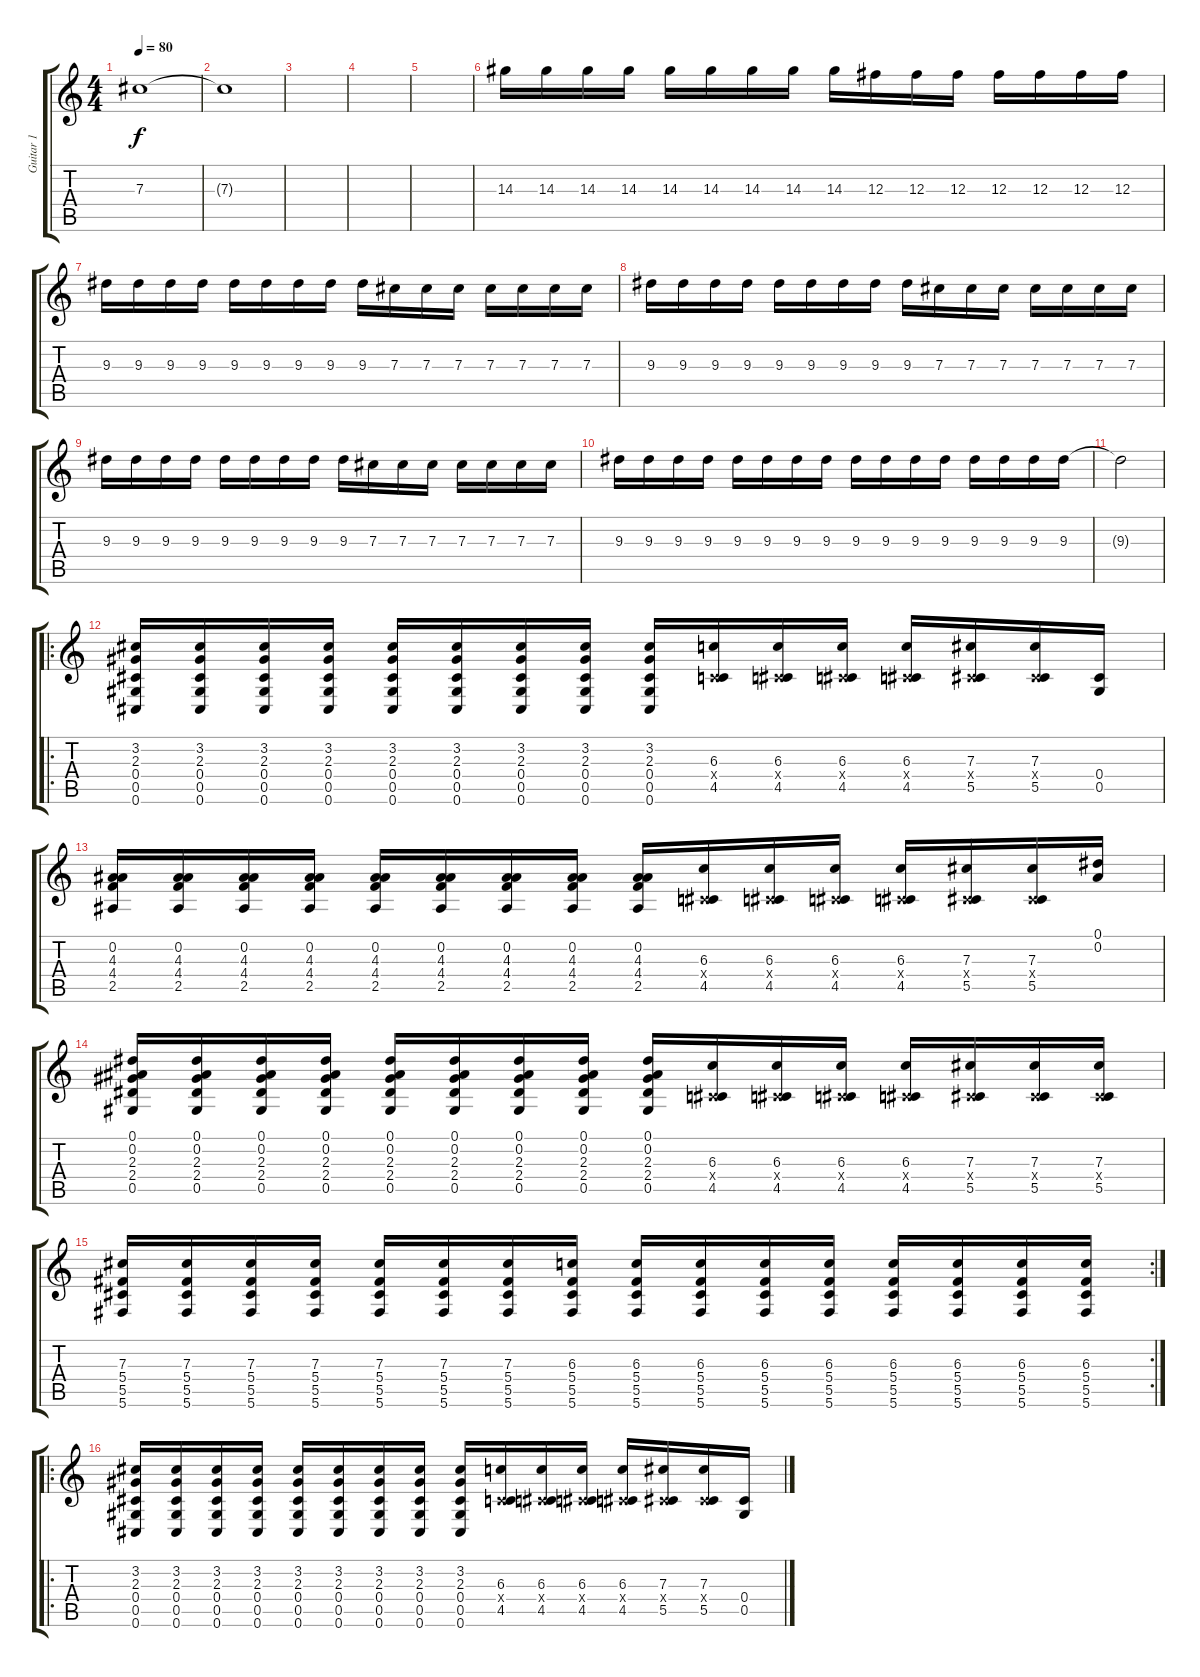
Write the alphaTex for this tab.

\track ("Guitar 1" "Guitar 1") {instrument overdrivenguitar}
\staff {score tabs}
\tuning (Eb4 Bb3 Gb3 Db3 Ab2 Db2) {hide}
\ts (4 4)
\tempo 80
\clef g2
\ks c
7.3{t}.1{dy f} |
7.3{t}.1 |
|
|
|
14.3.16 14.3.16 14.3.16 14.3.16 14.3.16 14.3.16 14.3.16 14.3.16 14.3.16 12.3.16 12.3.16 12.3.16 12.3.16 12.3.16 12.3.16 12.3.16 |
9.3.16 9.3.16 9.3.16 9.3.16 9.3.16 9.3.16 9.3.16 9.3.16 9.3.16 7.3.16 7.3.16 7.3.16 7.3.16 7.3.16 7.3.16 7.3.16 |
9.3.16 9.3.16 9.3.16 9.3.16 9.3.16 9.3.16 9.3.16 9.3.16 9.3.16 7.3.16 7.3.16 7.3.16 7.3.16 7.3.16 7.3.16 7.3.16 |
9.3.16 9.3.16 9.3.16 9.3.16 9.3.16 9.3.16 9.3.16 9.3.16 9.3.16 7.3.16 7.3.16 7.3.16 7.3.16 7.3.16 7.3.16 7.3.16 |
9.3.16 9.3.16 9.3.16 9.3.16 9.3.16 9.3.16 9.3.16 9.3.16 9.3.16 9.3.16 9.3.16 9.3.16 9.3.16 9.3.16 9.3.16 9.3.16 |
9.3{t}.2 |
\ro
(3.2 2.3 0.4 0.5 0.6).16 (3.2 2.3 0.4 0.5 0.6).16 (3.2 2.3 0.4 0.5 0.6).16 (3.2 2.3 0.4 0.5 0.6).16 (3.2 2.3 0.4 0.5 0.6).16 (3.2 2.3 0.4 0.5 0.6).16 (3.2 2.3 0.4 0.5 0.6).16 (3.2 2.3 0.4 0.5 0.6).16 (3.2 2.3 0.4 0.5 0.6).16 (6.3 0.4{x} 4.5).16 (6.3 0.4{x} 4.5).16 (6.3 0.4{x} 4.5).16 (6.3 0.4{x} 4.5).16 (7.3 0.4{x} 5.5).16 (7.3 0.4{x} 5.5).16 (0.4 0.5).16 |
(0.2 4.3 4.4 2.5).16 (0.2 4.3 4.4 2.5).16 (0.2 4.3 4.4 2.5).16 (0.2 4.3 4.4 2.5).16 (0.2 4.3 4.4 2.5).16 (0.2 4.3 4.4 2.5).16 (0.2 4.3 4.4 2.5).16 (0.2 4.3 4.4 2.5).16 (0.2 4.3 4.4 2.5).16 (6.3 0.4{x} 4.5).16 (6.3 0.4{x} 4.5).16 (6.3 0.4{x} 4.5).16 (6.3 0.4{x} 4.5).16 (7.3 0.4{x} 5.5).16 (7.3 0.4{x} 5.5).16 (0.1 0.2).16 |
(0.1 0.2 2.3 2.4 0.5).16 (0.1 0.2 2.3 2.4 0.5).16 (0.1 0.2 2.3 2.4 0.5).16 (0.1 0.2 2.3 2.4 0.5).16 (0.1 0.2 2.3 2.4 0.5).16 (0.1 0.2 2.3 2.4 0.5).16 (0.1 0.2 2.3 2.4 0.5).16 (0.1 0.2 2.3 2.4 0.5).16 (0.1 0.2 2.3 2.4 0.5).16 (6.3 0.4{x} 4.5).16 (6.3 0.4{x} 4.5).16 (6.3 0.4{x} 4.5).16 (6.3 0.4{x} 4.5).16 (7.3 0.4{x} 5.5).16 (7.3 0.4{x} 5.5).16 (7.3 0.4{x} 5.5).16 |
\rc 2
(7.3 5.4 5.5 5.6).16 (7.3 5.4 5.5 5.6).16 (7.3 5.4 5.5 5.6).16 (7.3 5.4 5.5 5.6).16 (7.3 5.4 5.5 5.6).16 (7.3 5.4 5.5 5.6).16 (7.3 5.4 5.5 5.6).16 (6.3 5.4 5.5 5.6).16 (6.3 5.4 5.5 5.6).16 (6.3 5.4 5.5 5.6).16 (6.3 5.4 5.5 5.6).16 (6.3 5.4 5.5 5.6).16 (6.3 5.4 5.5 5.6).16 (6.3 5.4 5.5 5.6).16 (6.3 5.4 5.5 5.6).16 (6.3 5.4 5.5 5.6).16 |
\ro
(3.2 2.3 0.4 0.5 0.6).16 (3.2 2.3 0.4 0.5 0.6).16 (3.2 2.3 0.4 0.5 0.6).16 (3.2 2.3 0.4 0.5 0.6).16 (3.2 2.3 0.4 0.5 0.6).16 (3.2 2.3 0.4 0.5 0.6).16 (3.2 2.3 0.4 0.5 0.6).16 (3.2 2.3 0.4 0.5 0.6).16 (3.2 2.3 0.4 0.5 0.6).16 (6.3 0.4{x} 4.5).16 (6.3 0.4{x} 4.5).16 (6.3 0.4{x} 4.5).16 (6.3 0.4{x} 4.5).16 (7.3 0.4{x} 5.5).16 (7.3 0.4{x} 5.5).16 (0.4 0.5).16
